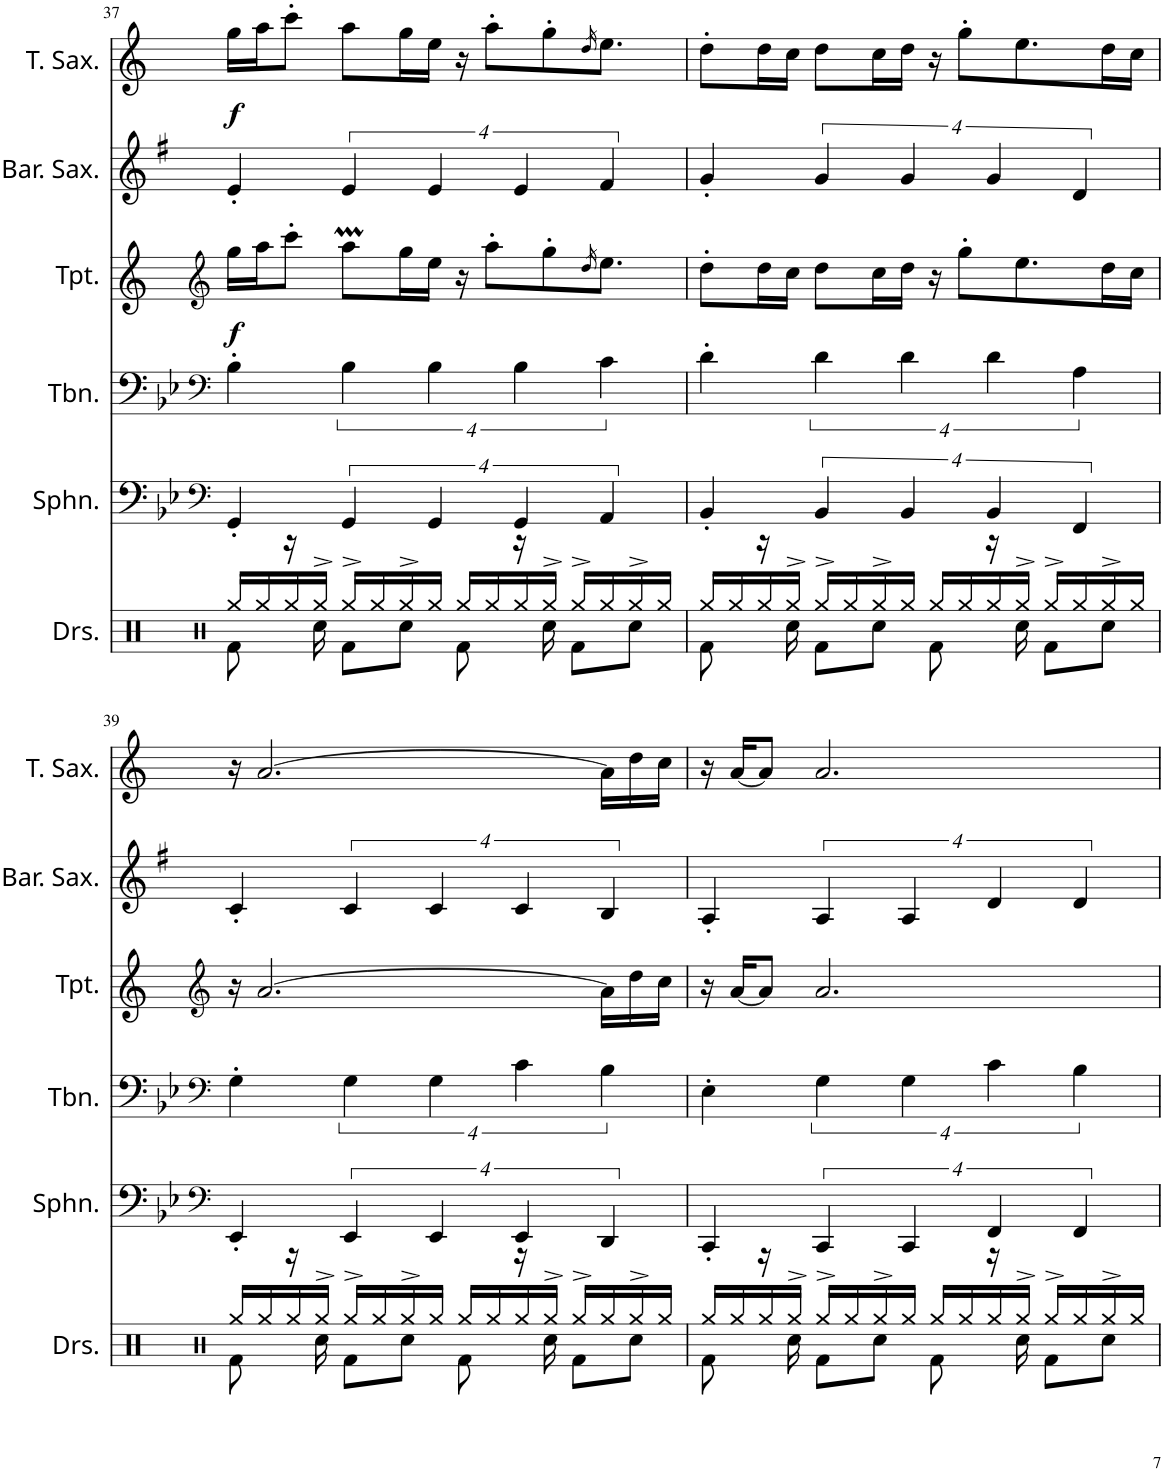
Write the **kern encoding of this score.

**kern	**kern	**kern	**kern	**dynam	**kern	**kern	**dynam
*part6	*part5	*part4	*part3	*part3	*part2	*part1	*part1
*staff6	*staff5	*staff4	*staff3	*staff3	*staff2	*staff1	*staff1
*I"Drumset	*I"Sousaphone	*I"Trombone	*I"Trumpet	*	*I"Baritone Saxophone	*I"Tenor Saxophone	*
*I'Drs.	*I'Sphn.	*I'Tbn.	*I'Tpt.	*	*I'Bar. Sax.	*I'T. Sax.	*
!!LO:PB:g=z
*clefX	*clefF4	*clefF4	*clefG2	*	*clefG2	*clefG2	*
*	*	*	*Trd1c2	*	*Trd12c21	*Trd8c14	*
*k[]	*k[b-e-]	*k[b-e-]	*k[]	*	*k[f#]	*k[]	*
*M4/4	*M4/4	*M4/4	*M4/4	*	*M4/4	*M4/4	*
=37	=37	=37	=37	=37	=37	=37	=37
*^	*	*	*	*	*	*	*
!	!	!	!	!	!LO:DY:b	!	!	!LO:DY:b
8Rf\	16Rgg/LL	4GG'/	4B-'\	16gg\LL	f	4e'/	16gg\LL	f
.	16Rgg/	.	.	16aa\J	.	.	16aa\J	.
16r	16Rgg/	.	.	8ccc'\J	.	.	8ccc'\J	.
16Rcc\	16Rgg^/JJ	.	.	.	.	.	.	.
8Rf\L	16Rgg^/LL	16%3GG/	16%3B-\	8aaM\L	.	16%3e/	8aa\L	.
.	16Rgg/	.	.	.	.	.	.	.
8Rcc\J	16Rgg^/	.	.	16gg\L	.	.	16gg\L	.
.	16Rgg/JJ	16%3GG/	16%3B-\	16ee\JJ	.	16%3e/	16ee\JJ	.
8Rf\	16Rgg/LL	.	.	16r	.	.	16r	.
.	16Rgg/	.	.	8aa'\L	.	.	8aa'\L	.
16r	16Rgg/	16%3GG/	16%3B-\	.	.	16%3e/	.	.
16Rcc\	16Rgg^/JJ	.	.	8gg'\	.	.	8gg'\	.
8Rf\L	16Rgg^/LL	.	.	.	.	.	.	.
.	.	.	.	16qdd/	.	.	16qdd/	.
.	16Rgg/	16%3AA/	16%3c\	8.ee\J	.	16%3f#/	8.ee\J	.
8Rcc\J	16Rgg^/	.	.	.	.	.	.	.
.	16Rgg/JJ	.	.	.	.	.	.	.
=38	=38	=38	=38	=38	=38	=38	=38	=38
8Rf\	16Rgg/LL	4BB-'/	4d'\	8dd'\L	.	4g'/	8dd'\L	.
.	16Rgg/	.	.	.	.	.	.	.
16r	16Rgg/	.	.	16dd\L	.	.	16dd\L	.
16Rcc\	16Rgg^/JJ	.	.	16cc\JJ	.	.	16cc\JJ	.
8Rf\L	16Rgg^/LL	16%3BB-/	16%3d\	8dd\L	.	16%3g/	8dd\L	.
.	16Rgg/	.	.	.	.	.	.	.
8Rcc\J	16Rgg^/	.	.	16cc\L	.	.	16cc\L	.
.	16Rgg/JJ	16%3BB-/	16%3d\	16dd\JJ	.	16%3g/	16dd\JJ	.
8Rf\	16Rgg/LL	.	.	16r	.	.	16r	.
.	16Rgg/	.	.	8gg'\L	.	.	8gg'\L	.
16r	16Rgg/	16%3BB-/	16%3d\	.	.	16%3g/	.	.
16Rcc\	16Rgg^/JJ	.	.	8.ee\	.	.	8.ee\	.
8Rf\L	16Rgg^/LL	.	.	.	.	.	.	.
.	16Rgg/	16%3FF/	16%3A\	.	.	16%3d/	.	.
8Rcc\J	16Rgg^/	.	.	16dd\L	.	.	16dd\L	.
.	16Rgg/JJ	.	.	16cc\JJ	.	.	16cc\JJ	.
!!LO:LB:g=z
=39	=39	=39	=39	=39	=39	=39	=39	=39
*clefX	*	*clefF4	*clefF4	*clefG2	*	*	*	*
*	*	*k[b-e-]	*k[b-e-]	*	*	*k[f#]	*	*
8Rf\	16Rgg/LL	4EE-'/	4G'\	16r	.	4c'/	16r	.
.	16Rgg/	.	.	[2.a/	.	.	[2.a/	.
16r	16Rgg/	.	.	.	.	.	.	.
16Rcc\	16Rgg^/JJ	.	.	.	.	.	.	.
8Rf\L	16Rgg^/LL	16%3EE-/	16%3G\	.	.	16%3c/	.	.
.	16Rgg/	.	.	.	.	.	.	.
8Rcc\J	16Rgg^/	.	.	.	.	.	.	.
.	16Rgg/JJ	16%3EE-/	16%3G\	.	.	16%3c/	.	.
8Rf\	16Rgg/LL	.	.	.	.	.	.	.
.	16Rgg/	.	.	.	.	.	.	.
16r	16Rgg/	16%3EE-/	16%3c\	.	.	16%3c/	.	.
16Rcc\	16Rgg^/JJ	.	.	.	.	.	.	.
8Rf\L	16Rgg^/LL	.	.	.	.	.	.	.
.	16Rgg/	16%3DD/	16%3B-\	16a\LL]	.	16%3B/	16a\LL]	.
8Rcc\J	16Rgg^/	.	.	16dd\	.	.	16dd\	.
.	16Rgg/JJ	.	.	16cc\JJ	.	.	16cc\JJ	.
=40	=40	=40	=40	=40	=40	=40	=40	=40
8Rf\	16Rgg/LL	4CC'/	4E-'\	16r	.	4A'/	16r	.
.	16Rgg/	.	.	[16a/KL	.	.	[16a/KL	.
16r	16Rgg/	.	.	8a/J]	.	.	8a/J]	.
16Rcc\	16Rgg^/JJ	.	.	.	.	.	.	.
8Rf\L	16Rgg^/LL	16%3CC/	16%3G\	2.a/	.	16%3A/	2.a/	.
.	16Rgg/	.	.	.	.	.	.	.
8Rcc\J	16Rgg^/	.	.	.	.	.	.	.
.	16Rgg/JJ	16%3CC/	16%3G\	.	.	16%3A/	.	.
8Rf\	16Rgg/LL	.	.	.	.	.	.	.
.	16Rgg/	.	.	.	.	.	.	.
16r	16Rgg/	16%3FF/	16%3c\	.	.	16%3d/	.	.
16Rcc\	16Rgg^/JJ	.	.	.	.	.	.	.
8Rf\L	16Rgg^/LL	.	.	.	.	.	.	.
.	16Rgg/	16%3FF/	16%3B-\	.	.	16%3d/	.	.
8Rcc\J	16Rgg^/	.	.	.	.	.	.	.
.	16Rgg/JJ	.	.	.	.	.	.	.
*v	*v	*	*	*	*	*	*	*
=	=	=	=	=	=	=	=
*-	*-	*-	*-	*-	*-	*-	*-
